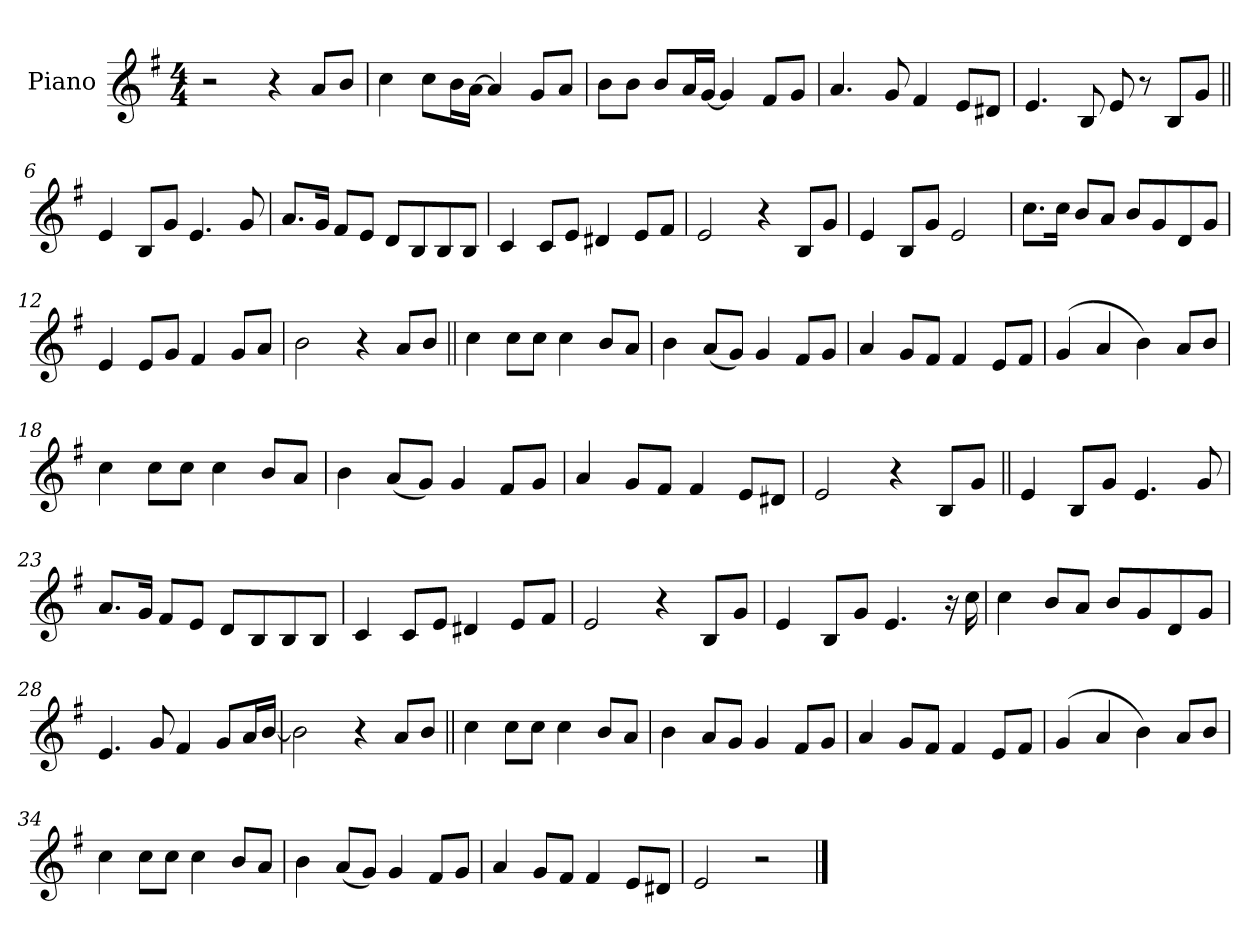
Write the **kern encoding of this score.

**kern
*part1
*staff1
*I"Piano
*I'Pno.
*clefG2
*k[f#]
*M4/4
*MM106
=1
2r
4r
8a!L
8b!J
=2
4cc!
8cc!L
16b!L
[16a!JJ
4a!]
8g!L
8a!J
=3
8b!L
8b!J
8b!L
16a!L
[16g!JJ
4g!]
8f#!L
8g!J
=4
4.a!
8g!
4f#!
8e!L
8d#X!J
=5
4.e!
8B!
8e!
8r
8BL
8gJ
=6||
4e
8BL
8gJ
4.e
8g
=7
8.aL
16gJk
8f#L
8eJ
8dL
8B
8B
8BJ
=8
4c
8cL
8eJ
4d#X
8eL
8f#J
=9
2e
4r
8BL
8gJ
=10
4e
8BL
8gJ
2e
=11
8.ccL
16ccJk
8bL
8aJ
8bL
8g
8d
8gJ
=12
4e
8eL
8gJ
4f#
8gL
8aJ
=13
2b
4r
8aL
8bJ
=14||
4cc
8ccL
8ccJ
4cc
8bL
8aJ
=15
4b
(8aL
8gJ)
4g
8f#L
8gJ
=16
4a
8gL
8f#J
4f#
8eL
8f#J
=17
(4g
4a
4b)
8aL
8bJ
=18
4cc
8ccL
8ccJ
4cc
8bL
8aJ
=19
4b
(8aL
8gJ)
4g
8f#L
8gJ
=20
4a
8gL
8f#J
4f#
8eL
8d#XJ
=21
2e
4r
8BL
8gJ
=22||
4e
8BL
8gJ
4.e
8g
=23
8.aL
16gJk
8f#L
8eJ
8dL
8B
8B
8BJ
=24
4c
8cL
8eJ
4d#X
8eL
8f#J
=25
2e
4r
8BL
8gJ
=26
4e
8BL
8gJ
4.e
16r
16cc
=27
4cc
8bL
8aJ
8bL
8g
8d
8gJ
=28
4.e
8g
4f#
8gL
16aL
[16bJJ
=29
2b]
4r
8aL
8bJ
=30||
4cc
8ccL
8ccJ
4cc
8bL
8aJ
=31
4b
8aL
8gJ
4g
8f#L
8gJ
=32
4a
8gL
8f#J
4f#
8eL
8f#J
=33
(4g
4a
4b)
8aL
8bJ
=34
4cc
8ccL
8ccJ
4cc
8bL
8aJ
=35
4b
(8aL
8gJ)
4g
8f#L
8gJ
=36
4a
8gL
8f#J
4f#
8eL
8d#XJ
=37
2e
2r
==
*-
